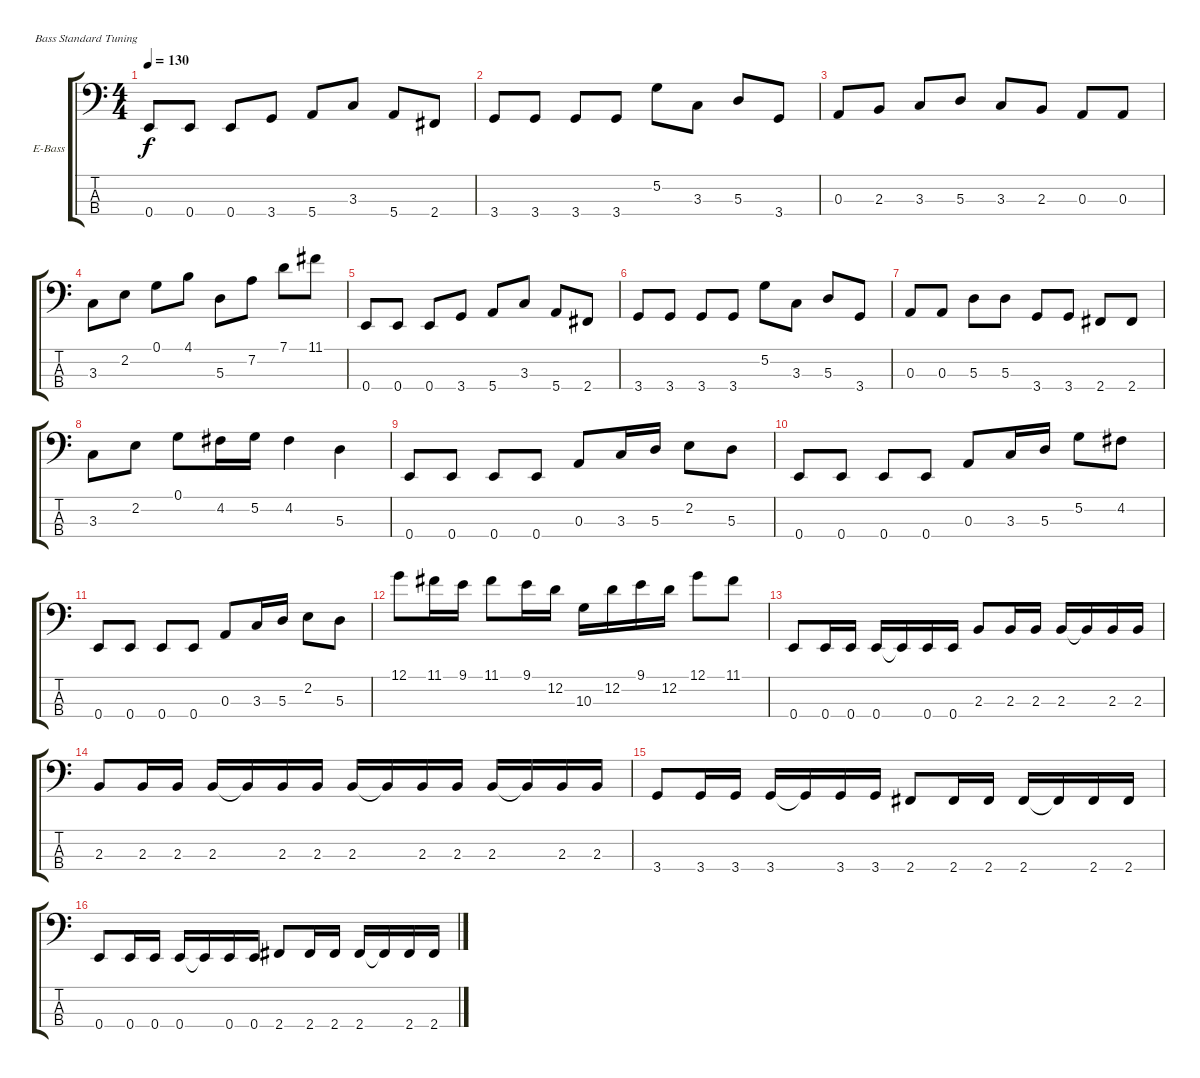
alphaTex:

\defaultSystemsLayout 4
\bracketExtendMode groupsimilarinstruments
\firstSystemTrackNameOrientation horizontal
\otherSystemsTrackNameOrientation horizontal
\track ("Electric Bass" "E-Bass") {instrument electricbassfinger}
\staff {score tabs}
\tuning (G2 D2 A1 E1)
\ts (4 4)
\tempo 130
\clef f4
\scale
0.333333
\ks c
0.4.8{dy f} 0.4.8 0.4.8 3.4.8 5.4.8 3.3.8 5.4.8 2.4.8 |
\scale
0.333333 3.4.8 3.4.8 3.4.8 3.4.8 5.2.8 3.3.8 5.3.8 3.4.8 |
\scale
0.333333 0.3.8 2.3.8 3.3.8 5.3.8 3.3.8 2.3.8 0.3.8 0.3.8 |
\scale
0.333333 3.3.8 2.2.8 0.1.8 4.1.8 5.3.8 7.2.8 7.1.8 11.1.8 |
\scale
0.333333 0.4.8 0.4.8 0.4.8 3.4.8 5.4.8 3.3.8 5.4.8 2.4.8 |
\scale
0.333333 3.4.8 3.4.8 3.4.8 3.4.8 5.2.8 3.3.8 5.3.8 3.4.8 |
\scale
0.333333 0.3.8 0.3.8 5.3.8 5.3.8 3.4.8 3.4.8 2.4.8 2.4.8 |
\scale
0.333333 3.3.8 2.2.8 0.1.8 4.2.16 5.2.16 4.2.4 5.3.4 |
\scale
0.333333 0.4.8 0.4.8 0.4.8 0.4.8 0.3.8 3.3.16 5.3.16 2.2.8 5.3.8 |
\scale
0.333333 0.4.8 0.4.8 0.4.8 0.4.8 0.3.8 3.3.16 5.3.16 5.2.8 4.2.8 |
\scale
0.333333 0.4.8 0.4.8 0.4.8 0.4.8 0.3.8 3.3.16 5.3.16 2.2.8 5.3.8 |
\scale
0.333333 12.1.8 11.1.16 9.1.16 11.1.8 9.1.16 12.2.16 10.3.16 12.2.16 9.1.16 12.2.16 12.1.8 11.1.8 |
\scale
0.333333 0.4.8 0.4.16 0.4.16 0.4.16 0.4{t}.16 0.4.16 0.4.16 2.3.8 2.3.16 2.3.16 2.3.16 2.3{t}.16 2.3.16 2.3.16 |
\scale
0.333333 2.3.8 2.3.16 2.3.16 2.3.16 2.3{t}.16 2.3.16 2.3.16 2.3.16 2.3{t}.16 2.3.16 2.3.16 2.3.16 2.3{t}.16 2.3.16 2.3.16 |
\scale
0.333333 3.4.8 3.4.16 3.4.16 3.4.16 3.4{t}.16 3.4.16 3.4.16 2.4.8 2.4.16 2.4.16 2.4.16 2.4{t}.16 2.4.16 2.4.16 |
\scale
0.333333 0.4.8 0.4.16 0.4.16 0.4.16 0.4{t}.16 0.4.16 0.4.16 2.4.8 2.4.16 2.4.16 2.4.16 2.4{t}.16 2.4.16 2.4.16
